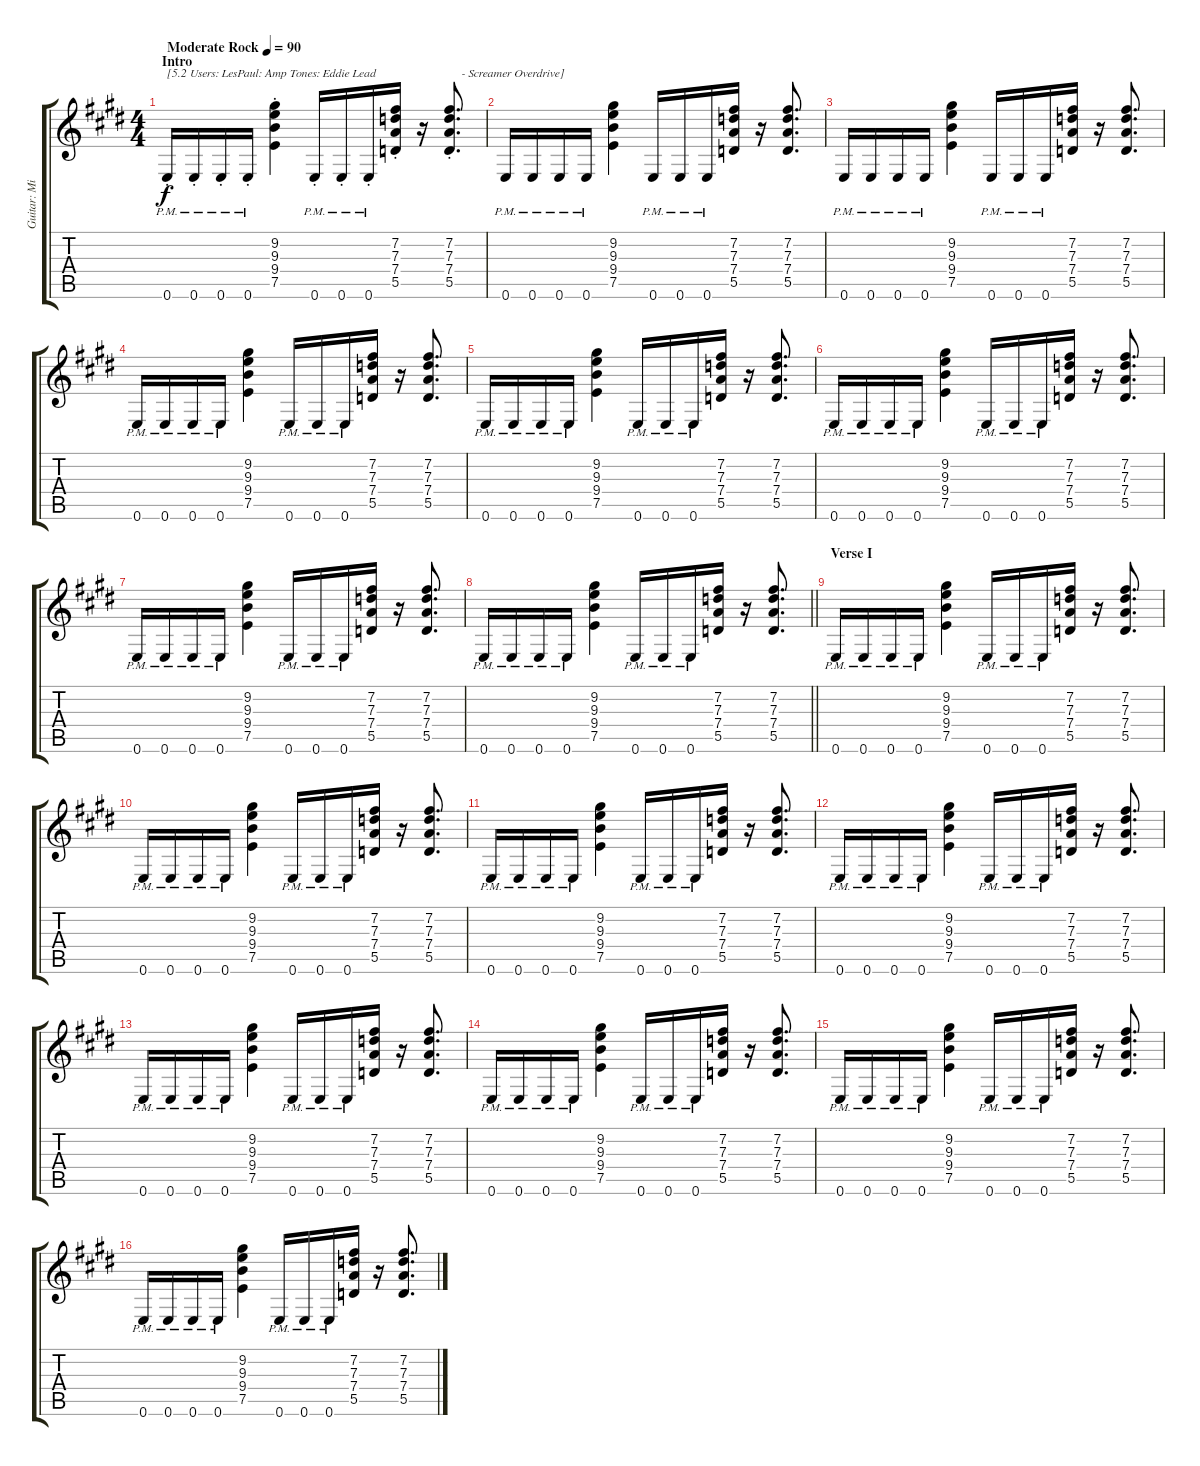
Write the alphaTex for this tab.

\track ("Guitar: Michael" "Guitar: Mi") {instrument distortionguitar}
\staff {score tabs}
\tuning (E4 B3 G3 D3 A2 E2) {hide}
\ts (4 4)
\section ("" "Intro")
\tempo (90 "Moderate Rock")
\clef g2
\ks e
0.6{pm st}.16{txt "[5.2 Users: LesPaul: Amp Tones: Eddie Lead" dy f instrument distortionguitar} 0.6{pm st}.16 0.6{pm st}.16 0.6{pm st}.16 (9.2{st} 9.3{st} 9.4{st} 7.5{st}).4 0.6{pm st}.16 0.6{pm st}.16 0.6{pm st}.16 (7.2{st} 7.3{st} 7.4{st} 5.5{st}).16 r.16 (7.2{st} 7.3{st} 7.4{st} 5.5{st}).8{d txt "    - Screamer Overdrive]"} |
0.6{pm}.16 0.6{pm}.16 0.6{pm}.16 0.6{pm}.16 (9.2 9.3 9.4 7.5).4 0.6{pm}.16 0.6{pm}.16 0.6{pm}.16 (7.2 7.3 7.4 5.5).16 r.16 (7.2 7.3 7.4 5.5).8{d} |
0.6{pm}.16 0.6{pm}.16 0.6{pm}.16 0.6{pm}.16 (9.2 9.3 9.4 7.5).4 0.6{pm}.16 0.6{pm}.16 0.6{pm}.16 (7.2 7.3 7.4 5.5).16 r.16 (7.2 7.3 7.4 5.5).8{d} |
0.6{pm}.16 0.6{pm}.16 0.6{pm}.16 0.6{pm}.16 (9.2 9.3 9.4 7.5).4 0.6{pm}.16 0.6{pm}.16 0.6{pm}.16 (7.2 7.3 7.4 5.5).16 r.16 (7.2 7.3 7.4 5.5).8{d} |
0.6{pm}.16 0.6{pm}.16 0.6{pm}.16 0.6{pm}.16 (9.2 9.3 9.4 7.5).4 0.6{pm}.16 0.6{pm}.16 0.6{pm}.16 (7.2 7.3 7.4 5.5).16 r.16 (7.2 7.3 7.4 5.5).8{d} |
0.6{pm}.16 0.6{pm}.16 0.6{pm}.16 0.6{pm}.16 (9.2 9.3 9.4 7.5).4 0.6{pm}.16 0.6{pm}.16 0.6{pm}.16 (7.2 7.3 7.4 5.5).16 r.16 (7.2 7.3 7.4 5.5).8{d} |
0.6{pm}.16 0.6{pm}.16 0.6{pm}.16 0.6{pm}.16 (9.2 9.3 9.4 7.5).4 0.6{pm}.16 0.6{pm}.16 0.6{pm}.16 (7.2 7.3 7.4 5.5).16 r.16 (7.2 7.3 7.4 5.5).8{d} |
\barLineRight lightlight
0.6{pm}.16 0.6{pm}.16 0.6{pm}.16 0.6{pm}.16 (9.2 9.3 9.4 7.5).4 0.6{pm}.16 0.6{pm}.16 0.6{pm}.16 (7.2 7.3 7.4 5.5).16 r.16 (7.2 7.3 7.4 5.5).8{d} |
\section ("" "Verse I")
0.6{pm}.16 0.6{pm}.16 0.6{pm}.16 0.6{pm}.16 (9.2 9.3 9.4 7.5).4 0.6{pm}.16 0.6{pm}.16 0.6{pm}.16 (7.2 7.3 7.4 5.5).16 r.16 (7.2 7.3 7.4 5.5).8{d} |
0.6{pm}.16 0.6{pm}.16 0.6{pm}.16 0.6{pm}.16 (9.2 9.3 9.4 7.5).4 0.6{pm}.16 0.6{pm}.16 0.6{pm}.16 (7.2 7.3 7.4 5.5).16 r.16 (7.2 7.3 7.4 5.5).8{d} |
0.6{pm}.16 0.6{pm}.16 0.6{pm}.16 0.6{pm}.16 (9.2 9.3 9.4 7.5).4 0.6{pm}.16 0.6{pm}.16 0.6{pm}.16 (7.2 7.3 7.4 5.5).16 r.16 (7.2 7.3 7.4 5.5).8{d} |
0.6{pm}.16 0.6{pm}.16 0.6{pm}.16 0.6{pm}.16 (9.2 9.3 9.4 7.5).4 0.6{pm}.16 0.6{pm}.16 0.6{pm}.16 (7.2 7.3 7.4 5.5).16 r.16 (7.2 7.3 7.4 5.5).8{d} |
0.6{pm}.16 0.6{pm}.16 0.6{pm}.16 0.6{pm}.16 (9.2 9.3 9.4 7.5).4 0.6{pm}.16 0.6{pm}.16 0.6{pm}.16 (7.2 7.3 7.4 5.5).16 r.16 (7.2 7.3 7.4 5.5).8{d} |
0.6{pm}.16 0.6{pm}.16 0.6{pm}.16 0.6{pm}.16 (9.2 9.3 9.4 7.5).4 0.6{pm}.16 0.6{pm}.16 0.6{pm}.16 (7.2 7.3 7.4 5.5).16 r.16 (7.2 7.3 7.4 5.5).8{d} |
0.6{pm}.16 0.6{pm}.16 0.6{pm}.16 0.6{pm}.16 (9.2 9.3 9.4 7.5).4 0.6{pm}.16 0.6{pm}.16 0.6{pm}.16 (7.2 7.3 7.4 5.5).16 r.16 (7.2 7.3 7.4 5.5).8{d} |
0.6{pm}.16 0.6{pm}.16 0.6{pm}.16 0.6{pm}.16 (9.2 9.3 9.4 7.5).4 0.6{pm}.16 0.6{pm}.16 0.6{pm}.16 (7.2 7.3 7.4 5.5).16 r.16 (7.2 7.3 7.4 5.5).8{d}
